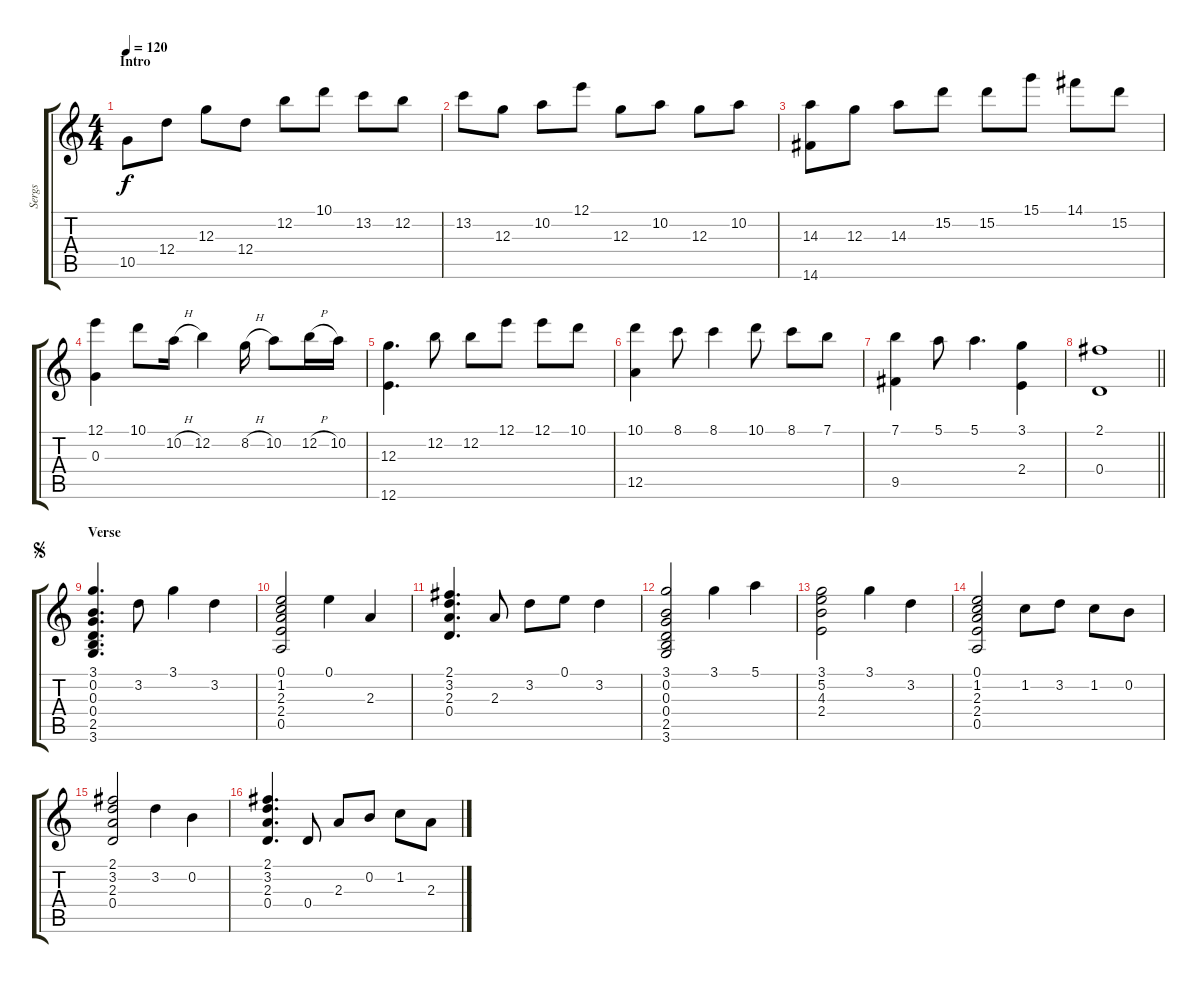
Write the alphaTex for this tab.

\track ("Sergs" "Sergs") {instrument acousticguitarsteel}
\staff {score tabs}
\tuning (E4 B3 G3 D3 A2 E2) {hide}
\ts (4 4)
\section ("" "Intro")
\tempo 120
\clef g2
\ks c
10.5.8{dy f instrument acousticgrandpiano} 12.4.8 12.3.8 12.4.8 12.2.8 10.1.8 13.2.8 12.2.8 |
13.2.8 12.3.8 10.2.8 12.1.8 12.3.8 10.2.8 12.3.8 10.2.8 |
(14.3 14.6).8 12.3.8 14.3.8 15.2.8 15.2.8 15.1.8 14.1.8 15.2.8 |
(12.1 0.3).4 10.1.8 10.2{h}.16 12.2.4 8.2{h}.16 10.2.8 12.2{h}.16 10.2.16 |
(12.3 12.6).4{d} 12.2.8 12.2.8 12.1.8 12.1.8 10.1.8 |
(10.1 12.5).4 8.1.8 8.1.4 10.1.8 8.1.8 7.1.8 |
(7.1 9.5).4 5.1.8 5.1.4{d} (3.1 2.4).4 |
\barLineRight lightlight
(2.1 0.4).1 |
\section ("" "Verse")
\jump segno
(3.1 0.2 0.3 0.4 2.5 3.6).4{d instrument acousticguitarsteel} 3.2.8 3.1.4 3.2.4 |
(0.1 1.2 2.3 2.4 0.5).2 0.1.4 2.3.4 |
(2.1 3.2 2.3 0.4).4{d} 2.3.8 3.2.8 0.1.8 3.2.4 |
(3.1 0.2 0.3 0.4 2.5 3.6).2 3.1.4 5.1.4 |
(3.1 5.2 4.3 2.4).2 3.1.4 3.2.4 |
(0.1 1.2 2.3 2.4 0.5).2 1.2.8 3.2.8 1.2.8 0.2.8 |
(2.1 3.2 2.3 0.4).2 3.2.4 0.2.4 |
(2.1 3.2 2.3 0.4).4{d} 0.4.8 2.3.8 0.2.8 1.2.8 2.3.8
